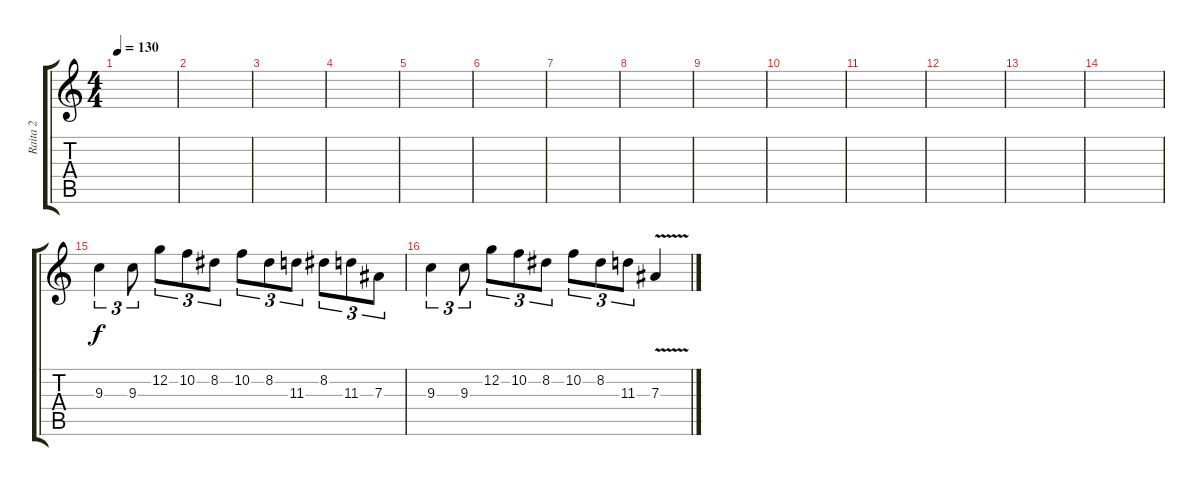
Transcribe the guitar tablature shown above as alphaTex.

\track ("Raita 2" "Raita 2") {instrument distortionguitar}
\staff {score tabs}
\tuning (C4 G3 Eb3 Bb2 F2 C2) {hide}
\ts (4 4)
\tempo 130
\clef g2
\ks c
|
|
|
|
|
|
|
|
|
|
|
|
|
|
9.3.4{tu (3 2)} 9.3.8{tu (3 2)} 12.2.8{tu (3 2)} 10.2.8{tu (3 2)} 8.2.8{tu (3 2)} 10.2.8{tu (3 2)} 8.2.8{tu (3 2)} 11.3.8{tu (3 2)} 8.2.8{tu (3 2)} 11.3.8{tu (3 2)} 7.3.8{tu (3 2)} |
9.3.4{tu (3 2)} 9.3.8{tu (3 2)} 12.2.8{tu (3 2)} 10.2.8{tu (3 2)} 8.2.8{tu (3 2)} 10.2.8{tu (3 2)} 8.2.8{tu (3 2)} 11.3.8{tu (3 2)} 7.3{v}.4
